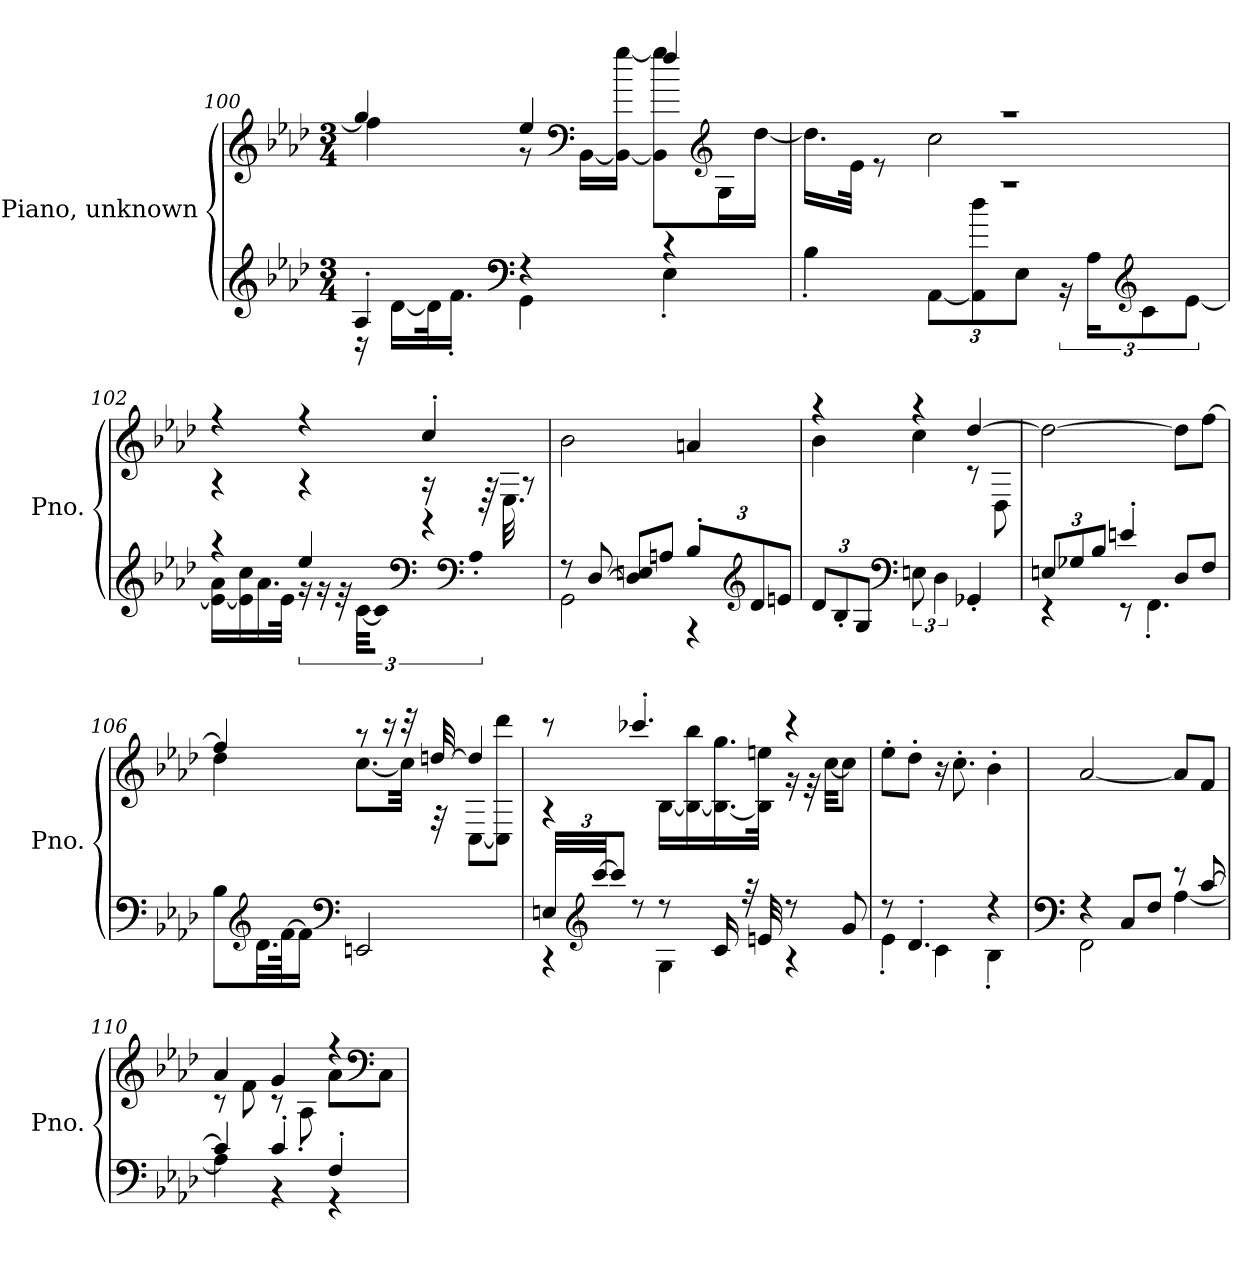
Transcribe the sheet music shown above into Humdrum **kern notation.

**kern	**kern
*part1	*part1
*staff2	*staff1
*I"Piano, unknown	*
*I'Pno.	*
!!LO:LB:g=z
*clefG2	*clefG2
*k[b-e-a-d-]	*k[b-e-a-d-]
*M3/4	*M3/4
=100	=100
*^	*^
4A-'/	16r	4gg/]	4ff\
.	[16d-\LL	.	.
.	32d-\K]	.	.
.	16.f'\JJ	.	.
*clefF4	*	*	*
4r	4GG\	4ee-/	8r
*	*	*clefF4	*
.	.	.	[16BB-\LL
.	.	.	16BB-\_ [16gg\JJ
4r	4E-'\	4ff/	8BB-\] 8gg\]L
*	*	*clefG2	*
.	.	.	16G\L
.	.	.	[16dd-\JJ
=101	=101	=101	=101
2.r	4B-'\	2.r	16.dd-\LL]
.	.	.	32e-\JJk
.	.	.	8r
*	*Xbrackettup	*	*
.	[12AA-\L	.	2cc\
.	12AA-\] 12dd-\	.	.
.	12E-\J	.	.
*	*brackettup	*	*
.	24r	.	.
.	24A-\KL	.	.
*clefG2	*	*	*
.	12c\	.	.
.	[12e-\J	.	.
!!LO:LB:g=z	!!
=102	=102	=102	=102
4r	16e-\_ 16a-\LL	4r	4r
.	16e-\] 16cc\	.	.
.	16.a-\	.	.
.	32e-\JJk	.	.
4ee-/	24r	4r	4r
.	24r	.	.
.	48r	.	.
.	[48c\KKL	.	.
.	8c\J]	.	.
*clefF4	*	*	*
4r	4A-'\	4cc'/	16r
.	.	.	64r
.	.	.	32.E-\
.	.	.	8r
*	*	*v	*v
=103	=103	=103
8r	2GG\	2b-\
[8D-/	.	.
8D-/] 8En/L	.	.
8An/J	.	.
*Xbrackettup	*	*
12B-'/L	4r	4an/
*clefG2	*	*
12d-/	.	.
12en/J	.	.
*v	*v	*
=104	=104
*	*^
12d-/L	4r	4b-\
12B-'/	.	.
12G/J	.	.
*clefF4	*	*
*brackettup	*	*
12En\	4r	4cc\
6D-\	.	.
4GG-X'/	[4dd-/	8r
.	.	8D-\
*	*v	*v
!!LO:LB:g=z
=105	=105
*Xbrackettup	*
*^	*
12En/L	4r	2dd-\_
12G-X/	.	.
12B-/J	.	.
4en'/	8r	.
.	4.FF'\	.
8D-/L	.	8dd-\L]
8F/J	.	[8ff\J
*v	*v	*
=106	=106
*	*^
8B-\L	4ff/]	4dd-\
*clefG2	*	*
32.d-\LL	.	.
[64f\JK	.	.
16f\JJ]	.	.
*clefF4	*	*
2EEn/	8r	[8.cc\L
.	16r	.
.	32r	32cc\Jkk]
.	[32ddn/	32r
.	4dd/]	[8C\L
.	.	8C\] 8ddd-\J
!!LO:LB:g=z	!!
=107	=107	=107
*^	*	*
48En/LLL	4r	8r	4r
*clefG2	*	*	*
[48ccc/JJ	.	.	.
12ccc/J]	.	.	.
8r	.	4.ccc-X'/	.
8r	4G\	.	[16B-\LL
.	.	.	16B-\_ 16bb-\
16c/	.	.	16.B-\_ 16.gg\
32r	.	.	.
32en/	.	.	32B-\] 32een\JJk
8r	4r	4r	16r
.	.	.	32r
.	.	.	[32cc\KKL
8g/	.	.	8cc\J]
*	*	*v	*v
=108	=108	=108
8r	4e-'\	8ee-'\L
4.d-'/	.	8dd-'\J
.	4c\	16r
.	.	8.cc'\
4r	4B-'\	4b-'\
=109	=109	=109
*clefF4	*	*
4r	2FF\	[2a-/
8C/L	.	.
8F/J	.	.
8r	[4A-\	8a-/L]
[8c/	.	8f/J
=110	=110	=110
*	*	*^
4c/]	4A-\]	4a-/	8r
.	.	.	8f\
4c'/	4r	4g/	8r
.	.	.	8A-'\
4F'/	4r	4r	8a-\L
*	*	*clefF4	*
.	.	.	8C\J
*v	*v	*	*
*	*v	*v
=	=
*-	*-
